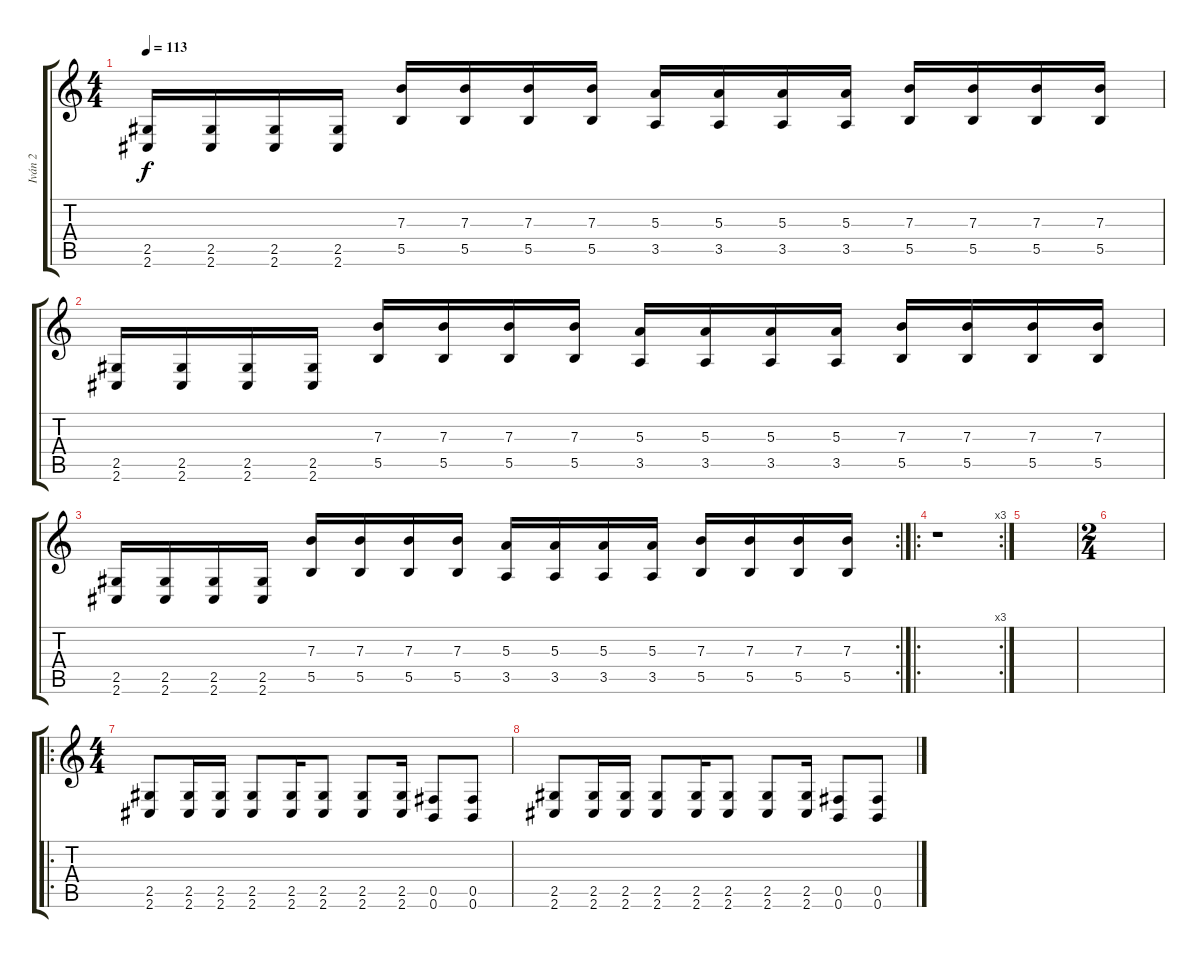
\track ("Iván 2" "Iván 2") {instrument overdrivenguitar}
\staff {score tabs}
\tuning (Db4 Ab3 E3 B2 Gb2 B1) {hide}
\ts (4 4)
\tempo 113
\clef g2
\ks c
(2.5 2.6).16{dy f} (2.5 2.6).16 (2.5 2.6).16 (2.5 2.6).16 (7.3 5.5).16 (7.3 5.5).16 (7.3 5.5).16 (7.3 5.5).16 (5.3 3.5).16 (5.3 3.5).16 (5.3 3.5).16 (5.3 3.5).16 (7.3 5.5).16 (7.3 5.5).16 (7.3 5.5).16 (7.3 5.5).16 |
(2.5 2.6).16 (2.5 2.6).16 (2.5 2.6).16 (2.5 2.6).16 (7.3 5.5).16 (7.3 5.5).16 (7.3 5.5).16 (7.3 5.5).16 (5.3 3.5).16 (5.3 3.5).16 (5.3 3.5).16 (5.3 3.5).16 (7.3 5.5).16 (7.3 5.5).16 (7.3 5.5).16 (7.3 5.5).16 |
\rc 2
(2.5 2.6).16 (2.5 2.6).16 (2.5 2.6).16 (2.5 2.6).16 (7.3 5.5).16 (7.3 5.5).16 (7.3 5.5).16 (7.3 5.5).16 (5.3 3.5).16 (5.3 3.5).16 (5.3 3.5).16 (5.3 3.5).16 (7.3 5.5).16 (7.3 5.5).16 (7.3 5.5).16 (7.3 5.5).16 |
\ro
\rc 3
r.1 |
|
\ts (2 4)
|
\ro
\ts (4 4)
(2.5 2.6).8 (2.5 2.6).16 (2.5 2.6).16 (2.5 2.6).8 (2.5 2.6).16 (2.5 2.6).8 (2.5 2.6).8 (2.5 2.6).16 (0.5 0.6).8 (0.5 0.6).8 |
(2.5 2.6).8 (2.5 2.6).16 (2.5 2.6).16 (2.5 2.6).8 (2.5 2.6).16 (2.5 2.6).8 (2.5 2.6).8 (2.5 2.6).16 (0.5 0.6).8 (0.5 0.6).8
